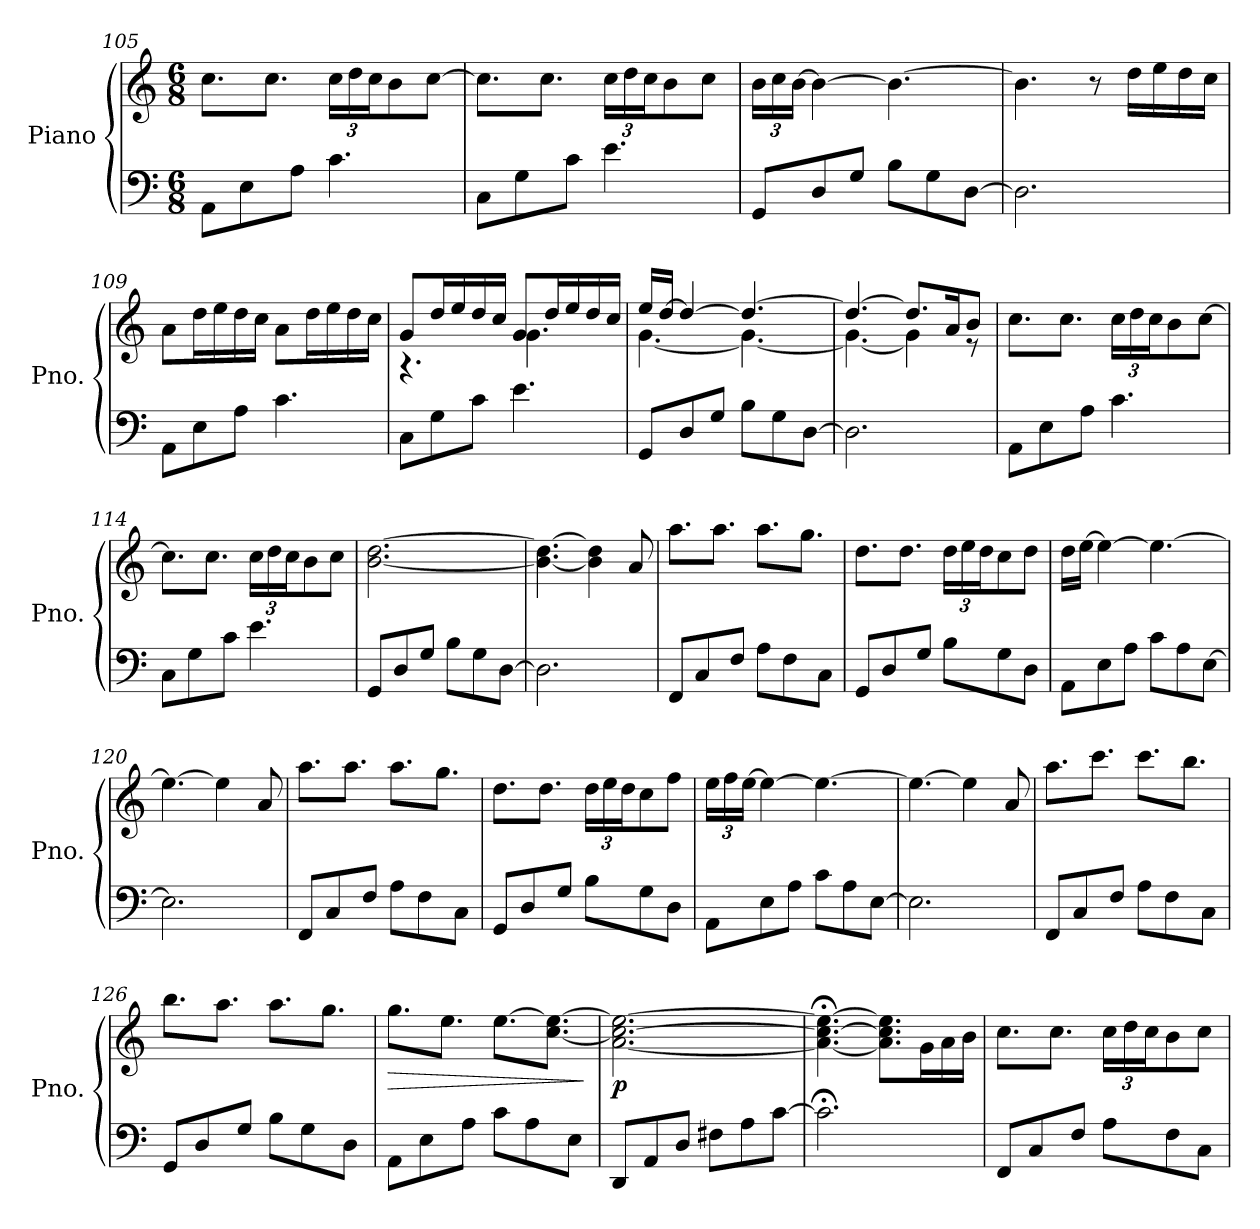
**kern	**kern	**dynam
*part1	*part1	*part1
*staff2	*staff1	*staff1/2
*I"Piano	*	*
*I'Pno.	*	*
*clefF4	*clefG2	*
*k[]	*k[]	*
*M6/8	*M6/8	*
=105	=105	=105
8AA\L	8.cc\L	.
8E\	.	.
.	8.cc\J	.
8A\J	.	.
*	*Xbrackettup	*
4.c\	24cc\LL	.
.	24dd\	.
.	24cc\J	.
.	8b\	.
.	[8cc\J	.
=106	=106	=106
8C\L	8.cc\L]	.
8G\	.	.
.	8.cc\J	.
8c\J	.	.
4.e\	24cc\LL	.
.	24dd\	.
.	24cc\J	.
.	8b\	.
.	8cc\J	.
=107	=107	=107
8GG/L	24b\LL	.
.	24cc\	.
.	[24b\JJ	.
8D/	4b\_	.
8G/J	.	.
8B\L	4.b\_	.
8G\	.	.
[8D\J	.	.
=108	=108	=108
2.D\]	4.b\]	.
.	8r	.
.	16dd\LL	.
.	16ee\	.
.	16dd\	.
.	16cc\JJ	.
!!LO:LB:g=z
=109	=109	=109
8AA\L	8a\L	.
8E\	16dd\L	.
.	16ee\	.
8A\J	16dd\	.
.	16cc\JJ	.
4.c\	8a\L	.
.	16dd\L	.
.	16ee\	.
.	16dd\	.
.	16cc\JJ	.
=110	=110	=110
*	*^	*
8C\L	8g/L	4.r	.
8G\	16dd/L	.	.
.	16ee/	.	.
8c\J	16dd/	.	.
.	16cc/JJ	.	.
4.e\	8g/L	4.g\	.
.	16dd/L	.	.
.	16ee/	.	.
.	16dd/	.	.
.	16cc/JJ	.	.
=111	=111	=111	=111
8GG/L	16ee/LL	[4.g\	.
.	[16dd/JJ	.	.
8D/	4dd/_	.	.
8G/J	.	.	.
8B\L	4.dd/_	4.g\_	.
8G\	.	.	.
[8D\J	.	.	.
=112	=112	=112	=112
2.D\]	4.dd/_	4.g\_	.
.	8.dd/L]	4g\]	.
.	16a/K	.	.
.	8b/J	8r	.
*	*v	*v	*
=113	=113	=113
8AA\L	8.cc\L	.
8E\	.	.
.	8.cc\J	.
8A\J	.	.
4.c\	24cc\LL	.
.	24dd\	.
.	24cc\J	.
.	8b\	.
.	[8cc\J	.
!!LO:LB:g=z
=114	=114	=114
8C\L	8.cc\L]	.
8G\	.	.
.	8.cc\J	.
8c\J	.	.
4.e\	24cc\LL	.
.	24dd\	.
.	24cc\J	.
.	8b\	.
.	8cc\J	.
=115	=115	=115
8GG/L	[2.b\ [2.dd\	.
8D/	.	.
8G/J	.	.
8B\L	.	.
8G\	.	.
[8D\J	.	.
=116	=116	=116
2.D\]	4.b\_ 4.dd\_	.
.	4b\] 4dd\]	.
.	8a/	.
=117	=117	=117
8FF/L	8.aa\L	.
8C/	.	.
.	8.aa\J	.
8F/J	.	.
8A\L	8.aa\L	.
8F\	.	.
.	8.gg\J	.
8C\J	.	.
=118	=118	=118
8GG/L	8.dd\L	.
8D/	.	.
.	8.dd\J	.
8G/J	.	.
8B\L	24dd\LL	.
.	24ee\	.
.	24dd\J	.
8G\	8cc\	.
8D\J	8dd\J	.
=119	=119	=119
8AA\L	16dd\LL	.
.	[16ee\JJ	.
8E\	4ee\_	.
8A\J	.	.
8c\L	4.ee\_	.
8A\	.	.
[8E\J	.	.
=120	=120	=120
2.E\]	4.ee\_	.
.	4ee\]	.
.	8a/	.
!!LO:LB:g=z
=121	=121	=121
8FF/L	8.aa\L	.
8C/	.	.
.	8.aa\J	.
8F/J	.	.
8A\L	8.aa\L	.
8F\	.	.
.	8.gg\J	.
8C\J	.	.
=122	=122	=122
8GG/L	8.dd\L	.
8D/	.	.
.	8.dd\J	.
8G/J	.	.
8B\L	24dd\LL	.
.	24ee\	.
.	24dd\J	.
8G\	8cc\	.
8D\J	8ff\J	.
=123	=123	=123
8AA\L	24ee\LL	.
.	24ff\	.
.	[24ee\JJ	.
8E\	4ee\_	.
8A\J	.	.
8c\L	4.ee\_	.
8A\	.	.
[8E\J	.	.
=124	=124	=124
2.E\]	4.ee\_	.
.	4ee\]	.
.	8a/	.
=125	=125	=125
8FF/L	8.aa\L	.
8C/	.	.
.	8.ccc\J	.
8F/J	.	.
8A\L	8.ccc\L	.
8F\	.	.
.	8.bb\J	.
8C\J	.	.
=126	=126	=126
8GG/L	8.bb\L	.
8D/	.	.
.	8.aa\J	.
8G/J	.	.
8B\L	8.aa\L	.
8G\	.	.
.	8.gg\J	.
8D\J	.	.
!!LO:LB:g=z
=127	=127	=127
!	!	!LO:HP:b
8AA\L	8.gg\L	>
8E\	.	.
.	8.ee\J	.
8A\J	.	.
8c\L	[8.ee\L	.
8A\	.	.
.	[8.cc\ 8.ee\_J	.
8E\J	.	.
.	.	]
=128	=128	=128
!	!	!LO:DY:b
8DD/L	[2.a\ 2.cc\_ 2.ee\_	p
8AA/	.	.
8D/J	.	.
8F#X\L	.	.
8A\	.	.
[8c\J	.	.
=129	=129	=129
2.c;<\]	4.a\_;< 4.cc\_;< 4.ee\_;<	.
.	8.a\] 8.cc\] 8.ee\]L	.
.	16g\L	.
.	16a\	.
.	16b\JJ	.
=130	=130	=130
8FF/L	8.cc\L	.
8C/	.	.
.	8.cc\J	.
8F/J	.	.
8A\L	24cc\LL	.
.	24dd\	.
.	24cc\J	.
8F\	8b\	.
8C\J	8cc\J	.
=	=	=
*-	*-	*-
